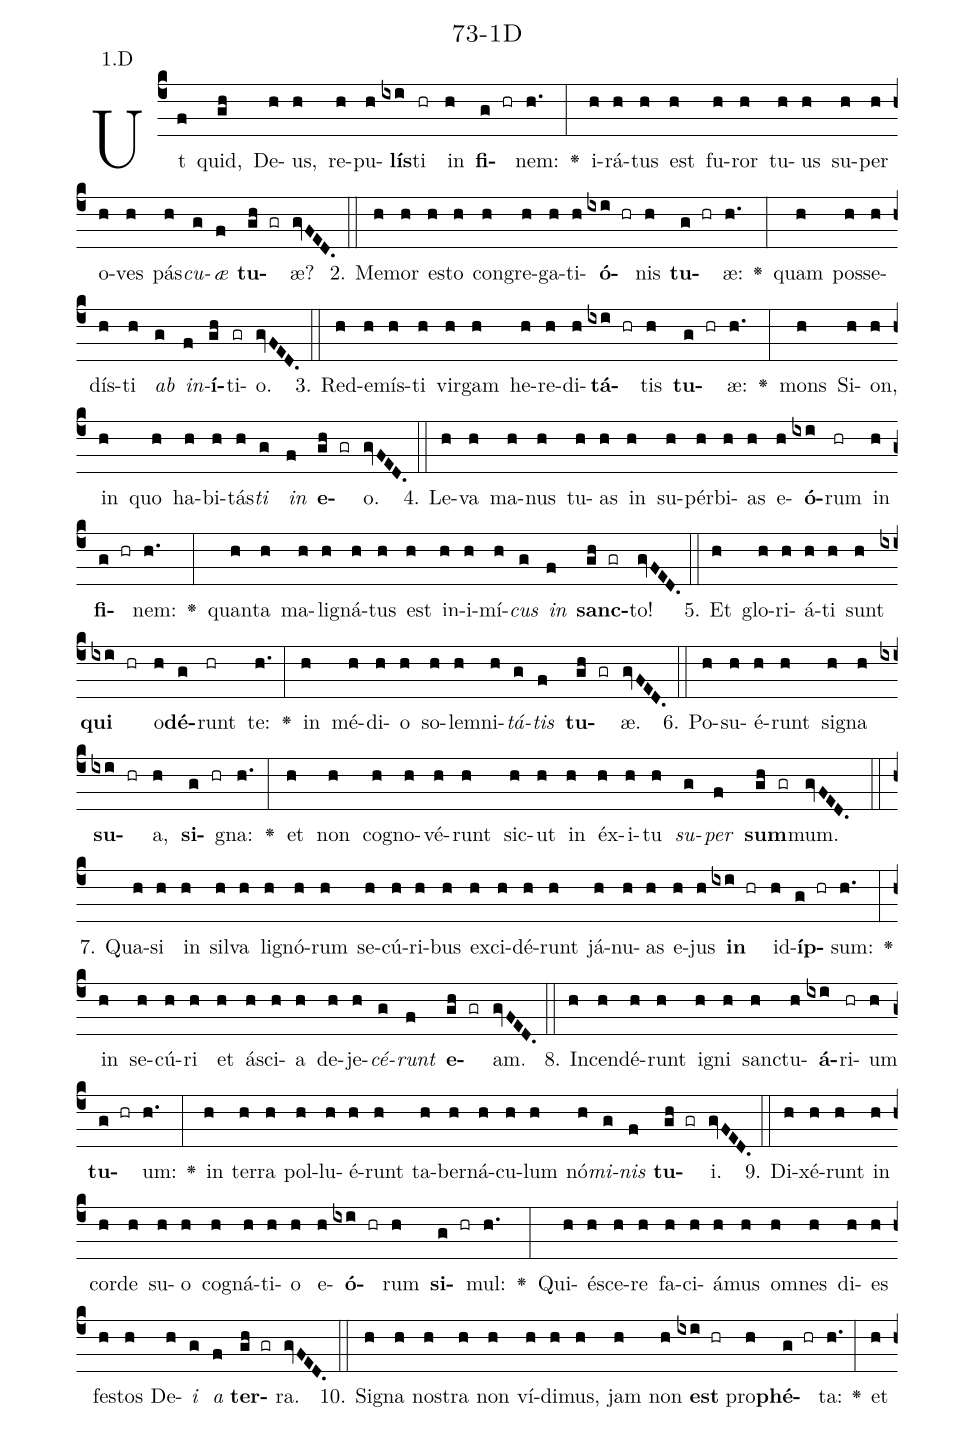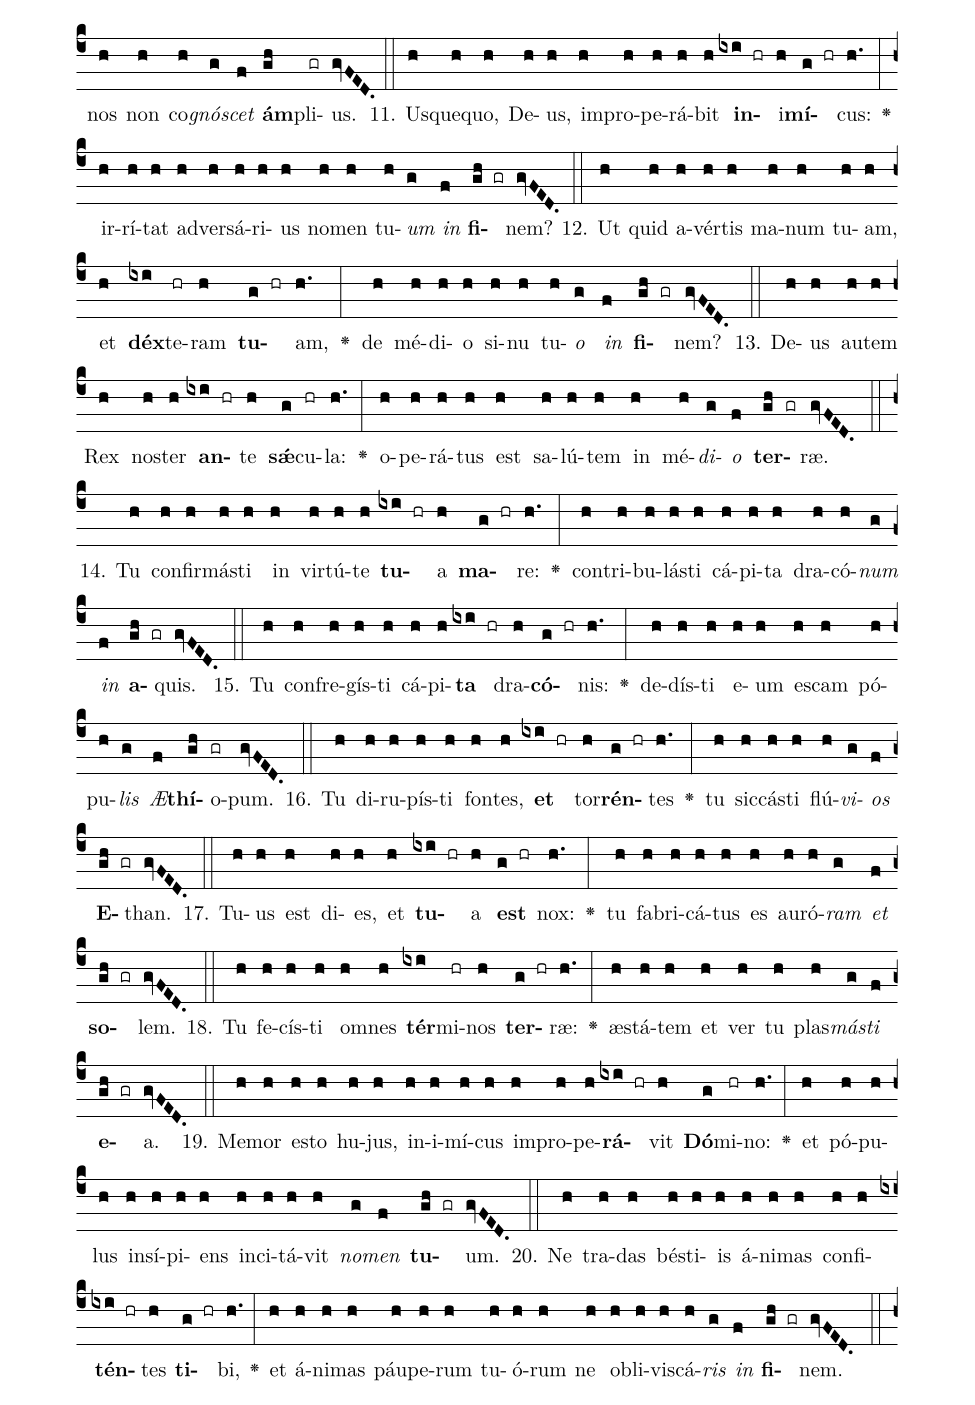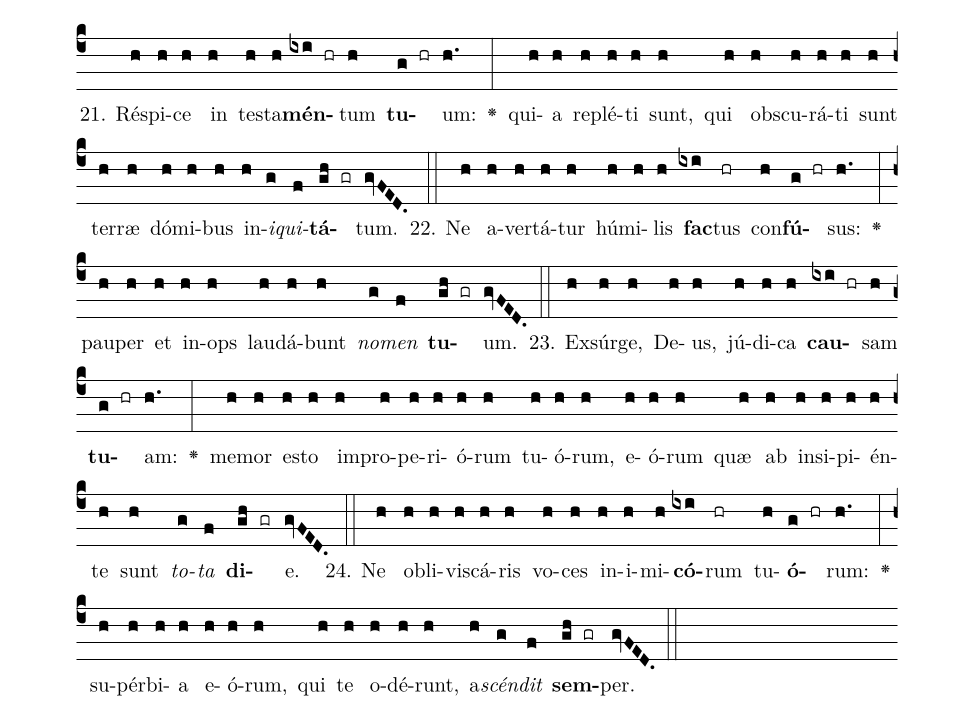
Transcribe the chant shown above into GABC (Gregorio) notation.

name: 73-1D;
annotation: 1.D;
%%
(c4)Ut(f) quid,(gh) De(h)us,(h) re(h)pu(h)<b>lís</b>(ixi)ti(hr) in(h) <b>fi</b>(g hr)nem:(h.) <v>\greheightstar</v>(:) i(h)rá(h)tus(h) est(h) fu(h)ror(h) tu(h)us(h) su(h)per(h) o(h)ves(h) pás(h)<i>cu</i>(g)<i>æ</i>(f) <b>tu</b>(gh gr)æ?(gvFED.) (::)
2. Me(h)mor(h) es(h)to(h) con(h)gre(h)ga(h)ti(h)<b>ó</b>(ixi hr)nis(h) <b>tu</b>(g hr)æ:(h.) <v>\greheightstar</v>(:) quam(h) pos(h)se(h)dís(h)ti(h) <i>ab</i>(g) <i>in</i>(f)<b>í</b>(gh)ti(gr)o.(gvFED.) (::)
3. Red(h)e(h)mís(h)ti(h) vir(h)gam(h) he(h)re(h)di(h)<b>tá</b>(ixi hr)tis(h) <b>tu</b>(g hr)æ:(h.) <v>\greheightstar</v>(:) mons(h) Si(h)on,(h) in(h) quo(h) ha(h)bi(h)tás(h)<i>ti</i>(g) <i>in</i>(f) <b>e</b>(gh gr)o.(gvFED.) (::)
4. Le(h)va(h) ma(h)nus(h) tu(h)as(h) in(h) su(h)pér(h)bi(h)as(h) e(h)<b>ó</b>(ixi)rum(hr) in(h) <b>fi</b>(g hr)nem:(h.) <v>\greheightstar</v>(:) quan(h)ta(h) ma(h)li(h)gná(h)tus(h) est(h) in(h)i(h)mí(h)<i>cus</i>(g) <i>in</i>(f) <b>sanc</b>(gh gr)to!(gvFED.) (::)
5. Et(h) glo(h)ri(h)á(h)ti(h) sunt(h) <b>qui</b>(ixi hr) o(h)<b>dé</b>(g)runt(hr) te:(h.) <v>\greheightstar</v>(:) in(h) mé(h)di(h)o(h) so(h)lem(h)ni(h)<i>tá</i>(g)<i>tis</i>(f) <b>tu</b>(gh gr)æ.(gvFED.) (::)
6. Po(h)su(h)é(h)runt(h) si(h)gna(h) <b>su</b>(ixi hr)a,(h) <b>si</b>(g hr)gna:(h.) <v>\greheightstar</v>(:) et(h) non(h) co(h)gno(h)vé(h)runt(h) sic(h)ut(h) in(h) éx(h)i(h)tu(h) <i>su</i>(g)<i>per</i>(f) <b>sum</b>(gh gr)mum.(gvFED.) (::)
7. Qua(h)si(h) in(h) sil(h)va(h) li(h)gnó(h)rum(h) se(h)cú(h)ri(h)bus(h) ex(h)ci(h)dé(h)runt(h) já(h)nu(h)as(h) e(h)jus(h) <b>in</b>(ixi hr) id(h)<b>íp</b>(g hr)sum:(h.) <v>\greheightstar</v>(:) in(h) se(h)cú(h)ri(h) et(h) á(h)sci(h)a(h) de(h)je(h)<i>cé</i>(g)<i>runt</i>(f) <b>e</b>(gh gr)am.(gvFED.) (::)
8. In(h)cen(h)dé(h)runt(h) i(h)gni(h) sanc(h)tu(h)<b>á</b>(ixi)ri(hr)um(h) <b>tu</b>(g hr)um:(h.) <v>\greheightstar</v>(:) in(h) ter(h)ra(h) pol(h)lu(h)é(h)runt(h) ta(h)ber(h)ná(h)cu(h)lum(h) nó(h)<i>mi</i>(g)<i>nis</i>(f) <b>tu</b>(gh gr)i.(gvFED.) (::)
9. Di(h)xé(h)runt(h) in(h) cor(h)de(h) su(h)o(h) co(h)gná(h)ti(h)o(h) e(h)<b>ó</b>(ixi hr)rum(h) <b>si</b>(g hr)mul:(h.) <v>\greheightstar</v>(:) Qui(h)é(h)sce(h)re(h) fa(h)ci(h)á(h)mus(h) om(h)nes(h) di(h)es(h) fes(h)tos(h) De(h)<i>i</i>(g) <i>a</i>(f) <b>ter</b>(gh gr)ra.(gvFED.) (::)
10. Si(h)gna(h) nos(h)tra(h) non(h) ví(h)di(h)mus,(h) jam(h) non(h) <b>est</b>(ixi hr) pro(h)<b>phé</b>(g hr)ta:(h.) <v>\greheightstar</v>(:) et(h) nos(h) non(h) co(h)<i>gnó</i>(g)<i>scet</i>(f) <b>ám</b>(gh)pli(gr)us.(gvFED.) (::)
11. Us(h)que(h)quo,(h) De(h)us,(h) im(h)pro(h)pe(h)rá(h)bit(h) <b>in</b>(ixi hr)i(h)<b>mí</b>(g hr)cus:(h.) <v>\greheightstar</v>(:) ir(h)rí(h)tat(h) ad(h)ver(h)sá(h)ri(h)us(h) no(h)men(h) tu(h)<i>um</i>(g) <i>in</i>(f) <b>fi</b>(gh gr)nem?(gvFED.) (::)
12. Ut(h) quid(h) a(h)vér(h)tis(h) ma(h)num(h) tu(h)am,(h) et(h) <b>déx</b>(ixi)te(hr)ram(h) <b>tu</b>(g hr)am,(h.) <v>\greheightstar</v>(:) de(h) mé(h)di(h)o(h) si(h)nu(h) tu(h)<i>o</i>(g) <i>in</i>(f) <b>fi</b>(gh gr)nem?(gvFED.) (::)
13. De(h)us(h) au(h)tem(h) Rex(h) nos(h)ter(h) <b>an</b>(ixi hr)te(h) <b>sǽ</b>(g)cu(hr)la:(h.) <v>\greheightstar</v>(:) o(h)pe(h)rá(h)tus(h) est(h) sa(h)lú(h)tem(h) in(h) mé(h)<i>di</i>(g)<i>o</i>(f) <b>ter</b>(gh gr)ræ.(gvFED.) (::)
14. Tu(h) con(h)fir(h)más(h)ti(h) in(h) vir(h)tú(h)te(h) <b>tu</b>(ixi hr)a(h) <b>ma</b>(g hr)re:(h.) <v>\greheightstar</v>(:) con(h)tri(h)bu(h)lás(h)ti(h) cá(h)pi(h)ta(h) dra(h)có(h)<i>num</i>(g) <i>in</i>(f) <b>a</b>(gh gr)quis.(gvFED.) (::)
15. Tu(h) con(h)fre(h)gís(h)ti(h) cá(h)pi(h)<b>ta</b>(ixi hr) dra(h)<b>có</b>(g hr)nis:(h.) <v>\greheightstar</v>(:) de(h)dís(h)ti(h) e(h)um(h) es(h)cam(h) pó(h)pu(h)<i>lis</i>(g) <i>Æ</i>(f)<b>thí</b>(gh)o(gr)pum.(gvFED.) (::)
16. Tu(h) di(h)ru(h)pís(h)ti(h) fon(h)tes,(h) <b>et</b>(ixi hr) tor(h)<b>rén</b>(g hr)tes(h.) <v>\greheightstar</v>(:) tu(h) sic(h)cás(h)ti(h) flú(h)<i>vi</i>(g)<i>os</i>(f) <b>E</b>(gh gr)than.(gvFED.) (::)
17. Tu(h)us(h) est(h) di(h)es,(h) et(h) <b>tu</b>(ixi hr)a(h) <b>est</b>(g hr) nox:(h.) <v>\greheightstar</v>(:) tu(h) fa(h)bri(h)cá(h)tus(h) es(h) au(h)ró(h)<i>ram</i>(g) <i>et</i>(f) <b>so</b>(gh gr)lem.(gvFED.) (::)
18. Tu(h) fe(h)cís(h)ti(h) om(h)nes(h) <b>tér</b>(ixi)mi(hr)nos(h) <b>ter</b>(g hr)ræ:(h.) <v>\greheightstar</v>(:) æs(h)tá(h)tem(h) et(h) ver(h) tu(h) plas(h)<i>más</i>(g)<i>ti</i>(f) <b>e</b>(gh gr)a.(gvFED.) (::)
19. Me(h)mor(h) es(h)to(h) hu(h)jus,(h) in(h)i(h)mí(h)cus(h) im(h)pro(h)pe(h)<b>rá</b>(ixi hr)vit(h) <b>Dó</b>(g)mi(hr)no:(h.) <v>\greheightstar</v>(:) et(h) pó(h)pu(h)lus(h) in(h)sí(h)pi(h)ens(h) in(h)ci(h)tá(h)vit(h) <i>no</i>(g)<i>men</i>(f) <b>tu</b>(gh gr)um.(gvFED.) (::)
20. Ne(h) tra(h)das(h) bés(h)ti(h)is(h) á(h)ni(h)mas(h) con(h)fi(h)<b>tén</b>(ixi hr)tes(h) <b>ti</b>(g hr)bi,(h.) <v>\greheightstar</v>(:) et(h) á(h)ni(h)mas(h) páu(h)pe(h)rum(h) tu(h)ó(h)rum(h) ne(h) ob(h)li(h)vis(h)cá(h)<i>ris</i>(g) <i>in</i>(f) <b>fi</b>(gh gr)nem.(gvFED.) (::)
21. Ré(h)spi(h)ce(h) in(h) tes(h)ta(h)<b>mén</b>(ixi hr)tum(h) <b>tu</b>(g hr)um:(h.) <v>\greheightstar</v>(:) qui(h)a(h) re(h)plé(h)ti(h) sunt,(h) qui(h) obs(h)cu(h)rá(h)ti(h) sunt(h) ter(h)ræ(h) dó(h)mi(h)bus(h) in(h)<i>i</i>(g)<i>qui</i>(f)<b>tá</b>(gh gr)tum.(gvFED.) (::)
22. Ne(h) a(h)ver(h)tá(h)tur(h) hú(h)mi(h)lis(h) <b>fac</b>(ixi)tus(hr) con(h)<b>fú</b>(g hr)sus:(h.) <v>\greheightstar</v>(:) pau(h)per(h) et(h) in(h)ops(h) lau(h)dá(h)bunt(h) <i>no</i>(g)<i>men</i>(f) <b>tu</b>(gh gr)um.(gvFED.) (::)
23. Ex(h)súr(h)ge,(h) De(h)us,(h) jú(h)di(h)ca(h) <b>cau</b>(ixi hr)sam(h) <b>tu</b>(g hr)am:(h.) <v>\greheightstar</v>(:) me(h)mor(h) es(h)to(h) im(h)pro(h)pe(h)ri(h)ó(h)rum(h) tu(h)ó(h)rum,(h) e(h)ó(h)rum(h) quæ(h) ab(h) in(h)si(h)pi(h)én(h)te(h) sunt(h) <i>to</i>(g)<i>ta</i>(f) <b>di</b>(gh gr)e.(gvFED.) (::)
24. Ne(h) ob(h)li(h)vis(h)cá(h)ris(h) vo(h)ces(h) in(h)i(h)mi(h)<b>có</b>(ixi)rum(hr) tu(h)<b>ó</b>(g hr)rum:(h.) <v>\greheightstar</v>(:) su(h)pér(h)bi(h)a(h) e(h)ó(h)rum,(h) qui(h) te(h) o(h)dé(h)runt,(h) a(h)<i>scén</i>(g)<i>dit</i>(f) <b>sem</b>(gh gr)per.(gvFED.) (::)
